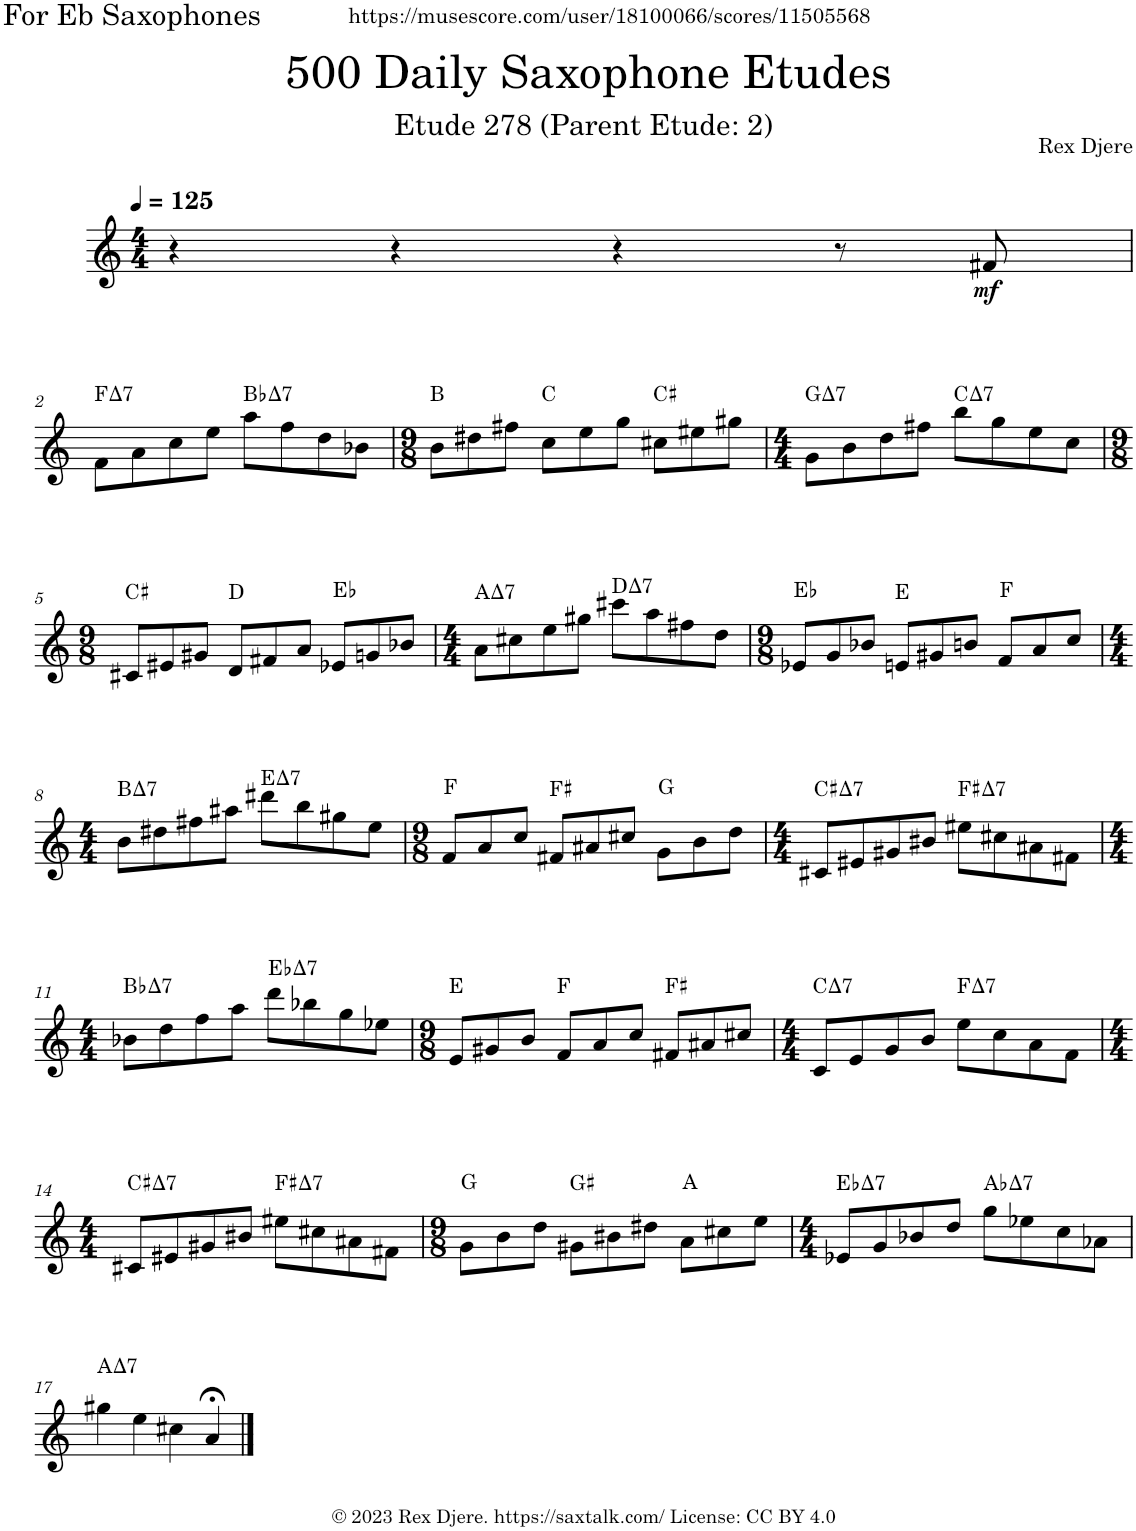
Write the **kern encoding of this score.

**kern	**dynam	**harte
*part1	*part1	*part1
*staff1	*staff1	*
*I"Alto Saxophone	*	*
*I'A. Sax.	*	*
*clefG2	*	*
*Trd5c9	*	*
*k[]	*	*
*M4/4	*	*
*MM125	*	*
=1	=1	=1
4r	.	.
4r	.	.
4r	.	.
8r	.	.
!	!LO:DY:b	!
8f#X/	mf	.
!!LO:LB:g=z
=2	=2	=2
!	!	!LO:H:kt=7
8f\L	.	F:maj7
8a\	.	.
8cc\	.	.
8ee\J	.	.
!	!	!LO:H:kt=7
8aa\L	.	Bb:maj7
8ff\	.	.
8dd\	.	.
8b-X\J	.	.
=3	=3	=3
*M9/8	*	*
8b\L	.	B:maj
8dd#X\	.	.
8ff#X\J	.	.
8cc\L	.	C:maj
8ee\	.	.
8gg\J	.	.
8cc#X\L	.	C#:maj
8ee#X\	.	.
8gg#X\J	.	.
=4	=4	=4
*M4/4	*	*
!	!	!LO:H:kt=7
8g\L	.	G:maj7
8b\	.	.
8dd\	.	.
8ff#X\J	.	.
!	!	!LO:H:kt=7
8bb\L	.	C:maj7
8gg\	.	.
8ee\	.	.
8cc\J	.	.
!!LO:LB:g=z
=5	=5	=5
*M9/8	*	*
8c#X/L	.	C#:maj
8e#X/	.	.
8g#X/J	.	.
8d/L	.	D:maj
8f#X/	.	.
8a/J	.	.
8e-X/L	.	Eb:maj
8gn/	.	.
8b-X/J	.	.
=6	=6	=6
*M4/4	*	*
!	!	!LO:H:kt=7
8a\L	.	A:maj7
8cc#X\	.	.
8ee\	.	.
8gg#X\J	.	.
!	!	!LO:H:kt=7
8ccc#X\L	.	D:maj7
8aa\	.	.
8ff#X\	.	.
8dd\J	.	.
=7	=7	=7
*M9/8	*	*
8e-X/L	.	Eb:maj
8g/	.	.
8b-X/J	.	.
8en/L	.	E:maj
8g#X/	.	.
8bn/J	.	.
8f/L	.	F:maj
8a/	.	.
8cc/J	.	.
!!LO:LB:g=z
=8	=8	=8
*M4/4	*	*
!	!	!LO:H:kt=7
8b\L	.	B:maj7
8dd#X\	.	.
8ff#X\	.	.
8aa#X\J	.	.
!	!	!LO:H:kt=7
8ddd#X\L	.	E:maj7
8bb\	.	.
8gg#X\	.	.
8ee\J	.	.
=9	=9	=9
*M9/8	*	*
8f/L	.	F:maj
8a/	.	.
8cc/J	.	.
8f#X/L	.	F#:maj
8a#X/	.	.
8cc#X/J	.	.
8g\L	.	G:maj
8b\	.	.
8dd\J	.	.
=10	=10	=10
*M4/4	*	*
!	!	!LO:H:kt=7
8c#X/L	.	C#:maj7
8e#X/	.	.
8g#X/	.	.
8b#X/J	.	.
!	!	!LO:H:kt=7
8ee#X\L	.	F#:maj7
8cc#X\	.	.
8a#X\	.	.
8f#X\J	.	.
!!LO:LB:g=z
=11	=11	=11
*M4/4	*	*
!	!	!LO:H:kt=7
8b-X\L	.	Bb:maj7
8dd\	.	.
8ff\	.	.
8aa\J	.	.
!	!	!LO:H:kt=7
8ddd\L	.	Eb:maj7
8bb-X\	.	.
8gg\	.	.
8ee-X\J	.	.
=12	=12	=12
*M9/8	*	*
8e/L	.	E:maj
8g#X/	.	.
8b/J	.	.
8f/L	.	F:maj
8a/	.	.
8cc/J	.	.
8f#X/L	.	F#:maj
8a#X/	.	.
8cc#X/J	.	.
=13	=13	=13
*M4/4	*	*
!	!	!LO:H:kt=7
8c/L	.	C:maj7
8e/	.	.
8g/	.	.
8b/J	.	.
!	!	!LO:H:kt=7
8ee\L	.	F:maj7
8cc\	.	.
8a\	.	.
8f\J	.	.
!!LO:LB:g=z
=14	=14	=14
*M4/4	*	*
!	!	!LO:H:kt=7
8c#X/L	.	C#:maj7
8e#X/	.	.
8g#X/	.	.
8b#X/J	.	.
!	!	!LO:H:kt=7
8ee#X\L	.	F#:maj7
8cc#X\	.	.
8a#X\	.	.
8f#X\J	.	.
=15	=15	=15
*M9/8	*	*
8g\L	.	G:maj
8b\	.	.
8dd\J	.	.
8g#X\L	.	G#:maj
8b#X\	.	.
8dd#X\J	.	.
8a\L	.	A:maj
8cc#X\	.	.
8ee\J	.	.
=16	=16	=16
*M4/4	*	*
!	!	!LO:H:kt=7
8e-X/L	.	Eb:maj7
8g/	.	.
8b-X/	.	.
8dd/J	.	.
!	!	!LO:H:kt=7
8gg\L	.	Ab:maj7
8ee-X\	.	.
8cc\	.	.
8a-X\J	.	.
!!LO:LB:g=z
=17	=17	=17
!	!	!LO:H:kt=7
4gg#X\	.	A:maj7
4ee\	.	.
4cc#X\	.	.
4a;</	.	.
==	==	==
*-	*-	*-
